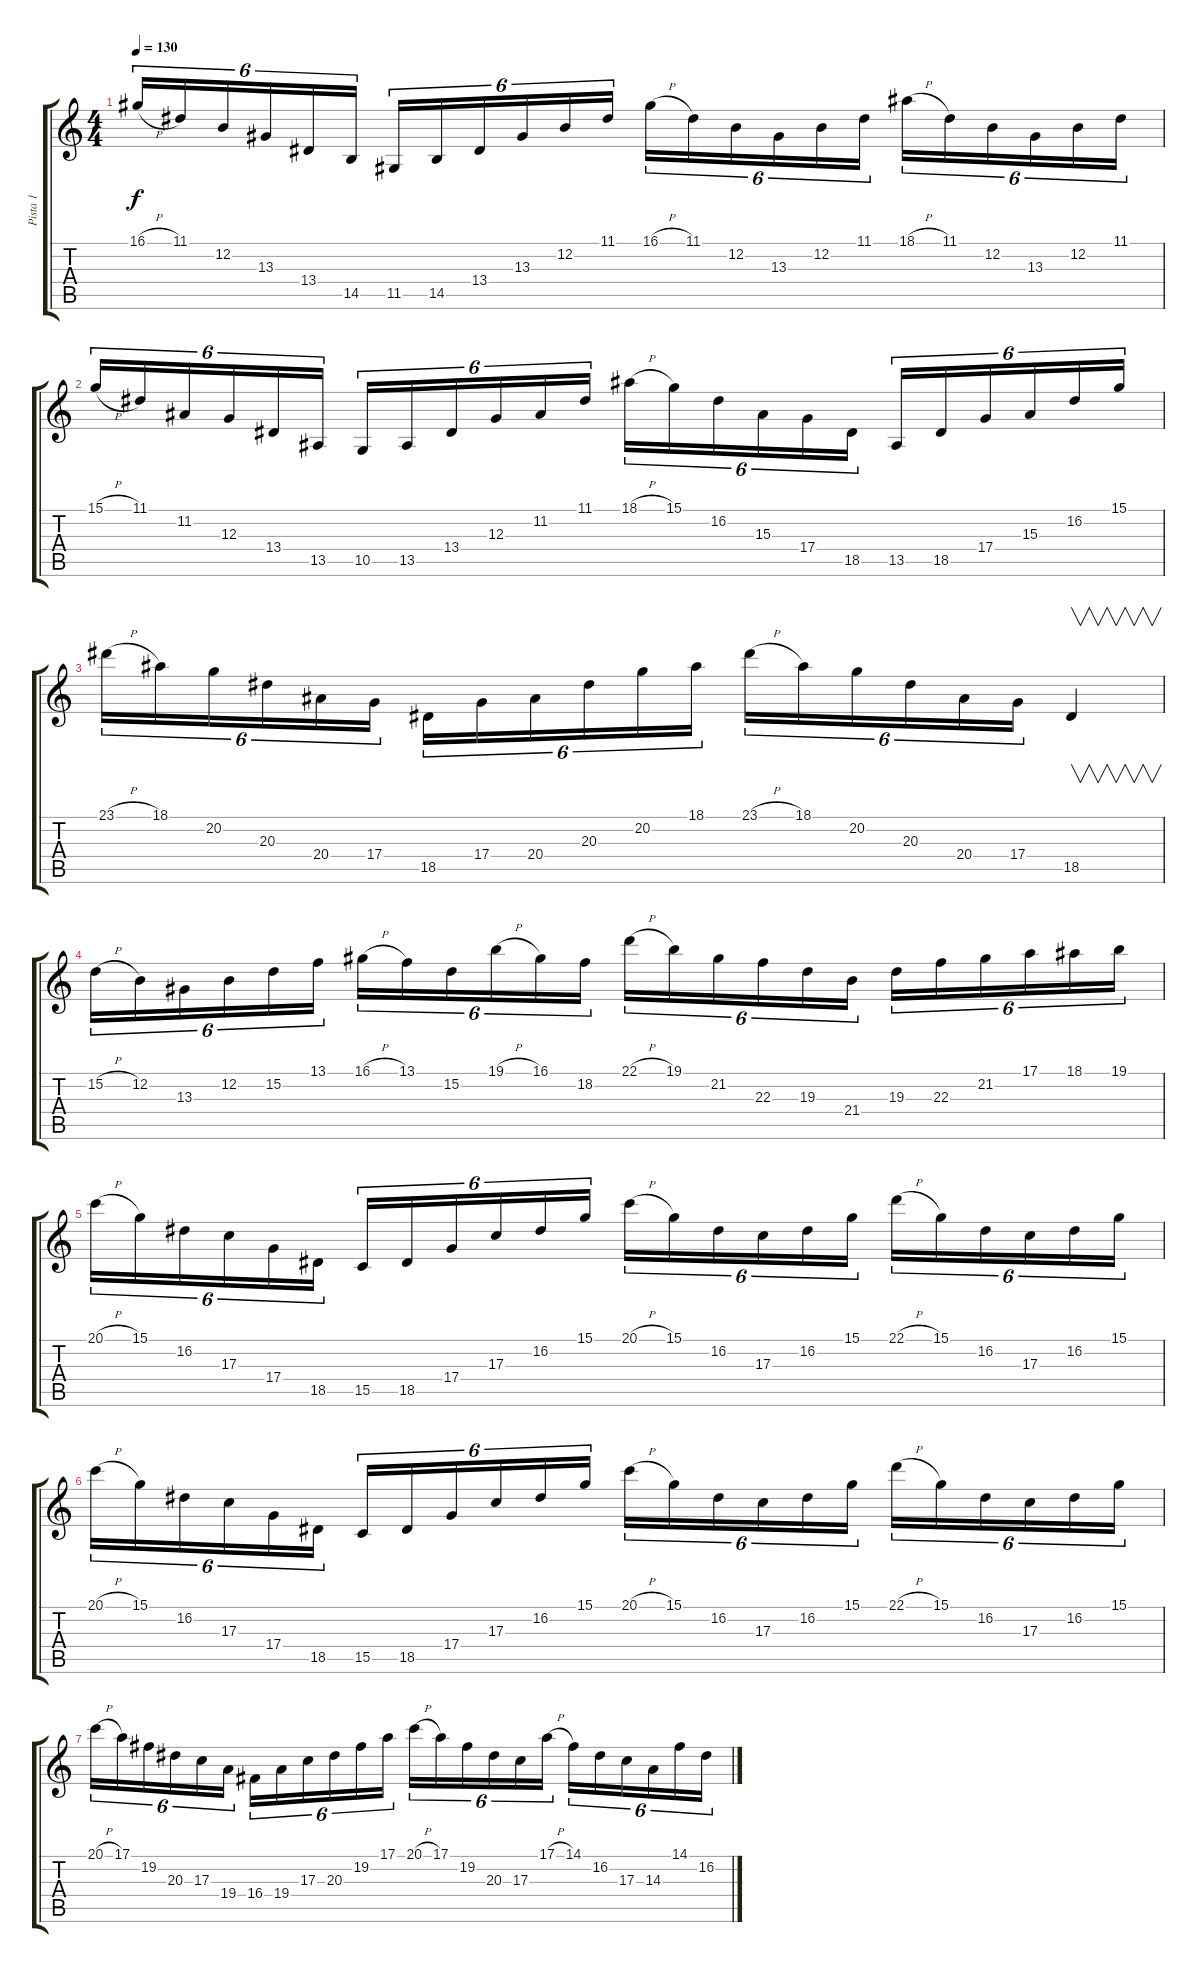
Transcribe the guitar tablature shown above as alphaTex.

\track ("Pista 1" "Pista 1") {instrument bagpipe}
\staff {score tabs}
\tuning (E4 B3 G3 D3 A2 E2) {hide}
\ts (4 4)
\tempo 130
\clef g2
\ks c
16.1{h}.16{tu (6 4) dy f} 11.1.16{tu (6 4)} 12.2.16{tu (6 4)} 13.3.16{tu (6 4)} 13.4.16{tu (6 4)} 14.5.16{tu (6 4)} 11.5.16{tu (6 4)} 14.5.16{tu (6 4)} 13.4.16{tu (6 4)} 13.3.16{tu (6 4)} 12.2.16{tu (6 4)} 11.1.16{tu (6 4)} 16.1{h}.16{tu (6 4)} 11.1.16{tu (6 4)} 12.2.16{tu (6 4)} 13.3.16{tu (6 4)} 12.2.16{tu (6 4)} 11.1.16{tu (6 4)} 18.1{h}.16{tu (6 4)} 11.1.16{tu (6 4)} 12.2.16{tu (6 4)} 13.3.16{tu (6 4)} 12.2.16{tu (6 4)} 11.1.16{tu (6 4)} |
15.1{h}.16{tu (6 4)} 11.1.16{tu (6 4)} 11.2.16{tu (6 4)} 12.3.16{tu (6 4)} 13.4.16{tu (6 4)} 13.5.16{tu (6 4)} 10.5.16{tu (6 4)} 13.5.16{tu (6 4)} 13.4.16{tu (6 4)} 12.3.16{tu (6 4)} 11.2.16{tu (6 4)} 11.1.16{tu (6 4)} 18.1{h}.16{tu (6 4)} 15.1.16{tu (6 4)} 16.2.16{tu (6 4)} 15.3.16{tu (6 4)} 17.4.16{tu (6 4)} 18.5.16{tu (6 4)} 13.5.16{tu (6 4)} 18.5.16{tu (6 4)} 17.4.16{tu (6 4)} 15.3.16{tu (6 4)} 16.2.16{tu (6 4)} 15.1.16{tu (6 4)} |
23.1{h}.16{tu (6 4)} 18.1.16{tu (6 4)} 20.2.16{tu (6 4)} 20.3.16{tu (6 4)} 20.4.16{tu (6 4)} 17.4.16{tu (6 4)} 18.5.16{tu (6 4)} 17.4.16{tu (6 4)} 20.4.16{tu (6 4)} 20.3.16{tu (6 4)} 20.2.16{tu (6 4)} 18.1.16{tu (6 4)} 23.1{h}.16{tu (6 4)} 18.1.16{tu (6 4)} 20.2.16{tu (6 4)} 20.3.16{tu (6 4)} 20.4.16{tu (6 4)} 17.4.16{tu (6 4)} 18.5.4{v} |
15.2{h}.16{tu (6 4)} 12.2.16{tu (6 4)} 13.3.16{tu (6 4)} 12.2.16{tu (6 4)} 15.2.16{tu (6 4)} 13.1.16{tu (6 4)} 16.1{h}.16{tu (6 4)} 13.1.16{tu (6 4)} 15.2.16{tu (6 4)} 19.1{h}.16{tu (6 4)} 16.1.16{tu (6 4)} 18.2.16{tu (6 4)} 22.1{h}.16{tu (6 4)} 19.1.16{tu (6 4)} 21.2.16{tu (6 4)} 22.3.16{tu (6 4)} 19.3.16{tu (6 4)} 21.4.16{tu (6 4)} 19.3.16{tu (6 4)} 22.3.16{tu (6 4)} 21.2.16{tu (6 4)} 17.1.16{tu (6 4)} 18.1.16{tu (6 4)} 19.1.16{tu (6 4)} |
20.1{h}.16{tu (6 4)} 15.1.16{tu (6 4)} 16.2.16{tu (6 4)} 17.3.16{tu (6 4)} 17.4.16{tu (6 4)} 18.5.16{tu (6 4)} 15.5.16{tu (6 4)} 18.5.16{tu (6 4)} 17.4.16{tu (6 4)} 17.3.16{tu (6 4)} 16.2.16{tu (6 4)} 15.1.16{tu (6 4)} 20.1{h}.16{tu (6 4)} 15.1.16{tu (6 4)} 16.2.16{tu (6 4)} 17.3.16{tu (6 4)} 16.2.16{tu (6 4)} 15.1.16{tu (6 4)} 22.1{h}.16{tu (6 4)} 15.1.16{tu (6 4)} 16.2.16{tu (6 4)} 17.3.16{tu (6 4)} 16.2.16{tu (6 4)} 15.1.16{tu (6 4)} |
20.1{h}.16{tu (6 4)} 15.1.16{tu (6 4)} 16.2.16{tu (6 4)} 17.3.16{tu (6 4)} 17.4.16{tu (6 4)} 18.5.16{tu (6 4)} 15.5.16{tu (6 4)} 18.5.16{tu (6 4)} 17.4.16{tu (6 4)} 17.3.16{tu (6 4)} 16.2.16{tu (6 4)} 15.1.16{tu (6 4)} 20.1{h}.16{tu (6 4)} 15.1.16{tu (6 4)} 16.2.16{tu (6 4)} 17.3.16{tu (6 4)} 16.2.16{tu (6 4)} 15.1.16{tu (6 4)} 22.1{h}.16{tu (6 4)} 15.1.16{tu (6 4)} 16.2.16{tu (6 4)} 17.3.16{tu (6 4)} 16.2.16{tu (6 4)} 15.1.16{tu (6 4)} |
20.1{h}.16{tu (6 4)} 17.1.16{tu (6 4)} 19.2.16{tu (6 4)} 20.3.16{tu (6 4)} 17.3.16{tu (6 4)} 19.4.16{tu (6 4)} 16.4.16{tu (6 4)} 19.4.16{tu (6 4)} 17.3.16{tu (6 4)} 20.3.16{tu (6 4)} 19.2.16{tu (6 4)} 17.1.16{tu (6 4)} 20.1{h}.16{tu (6 4)} 17.1.16{tu (6 4)} 19.2.16{tu (6 4)} 20.3.16{tu (6 4)} 17.3.16{tu (6 4)} 17.1{h}.16{tu (6 4)} 14.1.16{tu (6 4)} 16.2.16{tu (6 4)} 17.3.16{tu (6 4)} 14.3.16{tu (6 4)} 14.1.16{tu (6 4)} 16.2.16{tu (6 4)}
